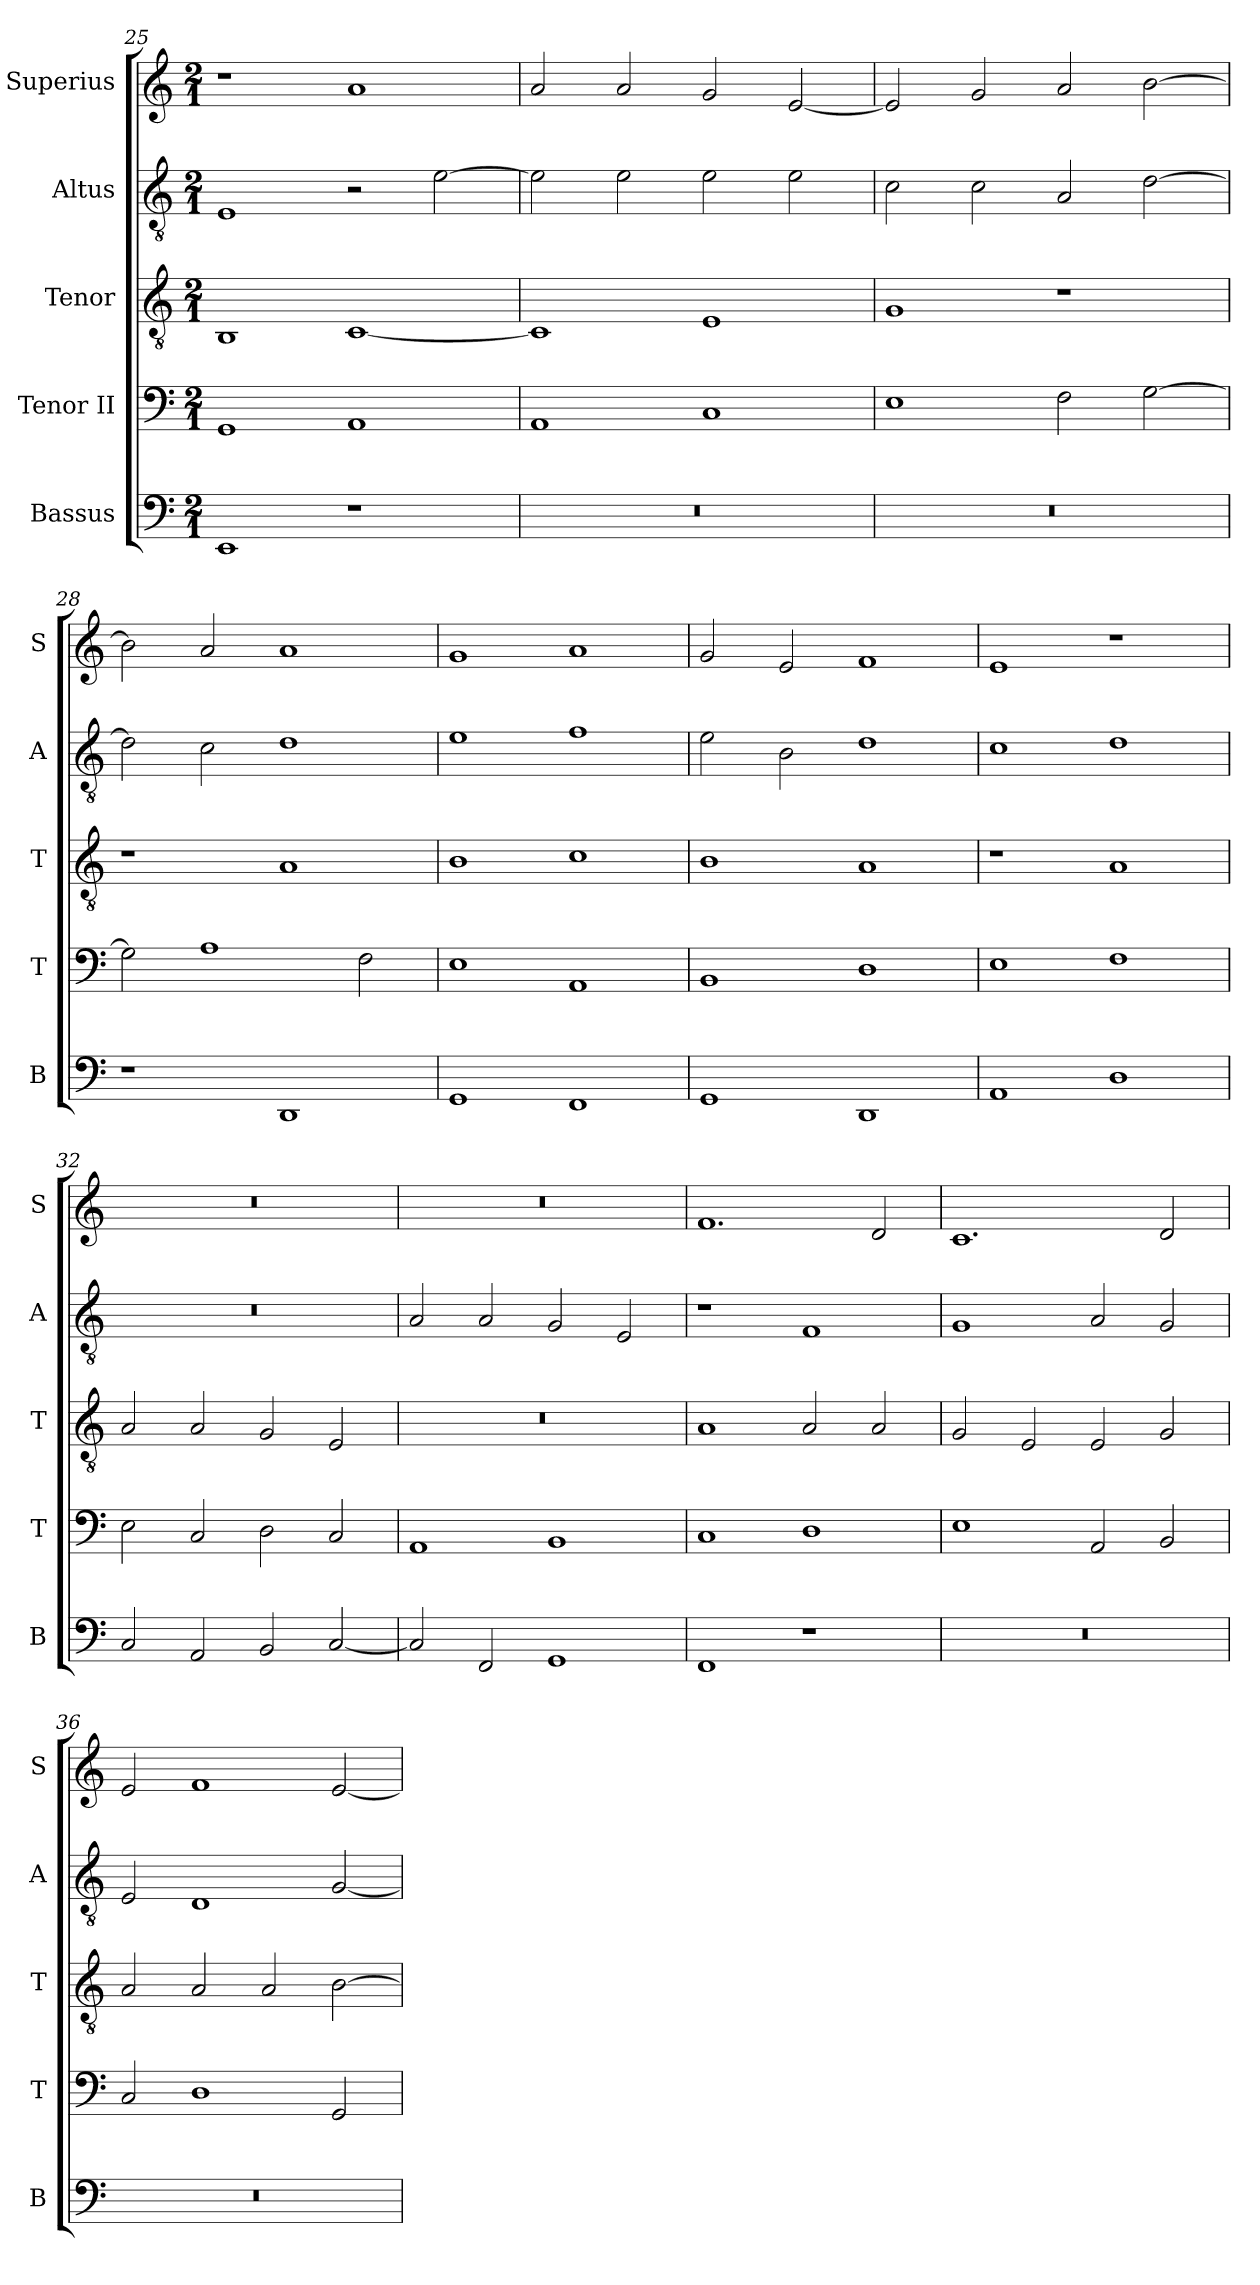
**kern	**kern	**kern	**kern	**kern
*part5	*part4	*part3	*part2	*part1
*staff5	*staff4	*staff3	*staff2	*staff1
*I"Bassus	*I"Tenor II	*I"Tenor	*I"Altus	*I"Superius
*I'B	*I'T	*I'T	*I'A	*I'S
*clefF4	*clefF4	*clefGv2	*clefGv2	*clefG2
*k[]	*k[]	*k[]	*k[]	*k[]
*M2/1	*M2/1	*M2/1	*M2/1	*M2/1
=25	=25	=25	=25	=25
1EE	1GG	1BB	1E	1r
1r	1AA	[1C	2r	1a
.	.	.	[2e\	.
=26	=26	=26	=26	=26
0r	1AA	1C]	2e\]	2a/
.	.	.	2e\	2a/
.	1C	1E	2e\	2g/
.	.	.	2e\	[2e/
=27	=27	=27	=27	=27
0r	1E	1G	2c\	2e/]
.	.	.	2c\	2g/
.	2F\	1r	2A/	2a/
.	[2G\	.	[2d\	[2b\
=28	=28	=28	=28	=28
1r	2G\]	1r	2d\]	2b\]
.	1A	.	2c\	2a/
1DD	.	1A	1d	1a
.	2F\	.	.	.
=29	=29	=29	=29	=29
1GG	1E	1B	1e	1g
1FF	1AA	1c	1f	1a
=30	=30	=30	=30	=30
1GG	1BB	1B	2e\	2g/
.	.	.	2B\	2e/
1DD	1D	1A	1d	1f
=31	=31	=31	=31	=31
1AA	1E	1r	1c	1e
1D	1F	1A	1d	1r
=32	=32	=32	=32	=32
2C/	2E\	2A/	0r	0r
2AA/	2C/	2A/	.	.
2BB/	2D\	2G/	.	.
[2C/	2C/	2E/	.	.
=33	=33	=33	=33	=33
2C/]	1AA	0r	2A/	0r
2FF/	.	.	2A/	.
1GG	1BB	.	2G/	.
.	.	.	2E/	.
=34	=34	=34	=34	=34
1FF	1C	1A	1r	1.f
1r	1D	2A/	1F	.
.	.	2A/	.	2d/
=35	=35	=35	=35	=35
0r	1E	2G/	1G	1.c
.	.	2E/	.	.
.	2AA/	2E/	2A/	.
.	2BB/	2G/	2G/	2d/
=36	=36	=36	=36	=36
0r	2C/	2A/	2E/	2e/
.	1D	2A/	1D	1f
.	.	2A/	.	.
.	2GG/	[2B\	[2G/	[2e/
=	=	=	=	=
*-	*-	*-	*-	*-
